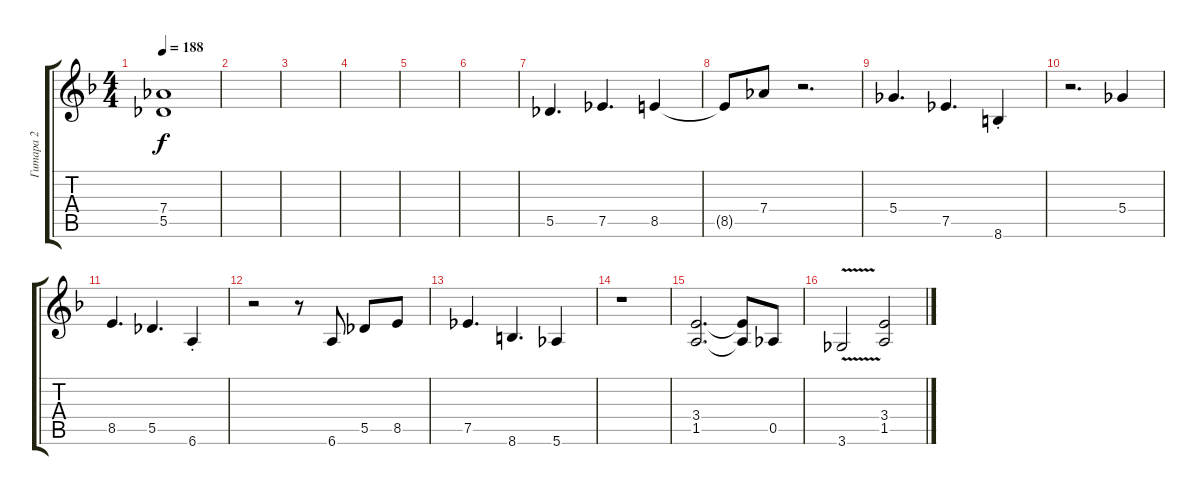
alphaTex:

\track ("Гитара 2" "Гитара 2") {instrument distortionguitar}
\staff {score tabs}
\tuning (Eb4 Bb3 Gb3 Db3 Ab2 Eb2) {hide}
\ts (4 4)
\tempo 188
\clef g2
\ks dminor
(7.4{t} 5.5{t}).1{dy f} |
|
|
|
|
|
5.5.4{d volume 15} 7.5.4{d} 8.5.4 |
8.5{t}.8 7.4.8 r.2{d} |
5.4.4{d} 7.5.4{d} 8.6{st}.4 |
r.2{d} 5.4.4 |
8.5.4{d} 5.5.4{d} 6.6{st}.4 |
r.2 r.8 6.6.8 5.5.8 8.5.8 |
7.5.4{d} 8.6.4{d} 5.6.4 |
r.1 |
(3.4 1.5).2{d} (3.4{t} 1.5{t}).8 0.5.8 |
3.6{v}.2 (3.4 1.5).2
